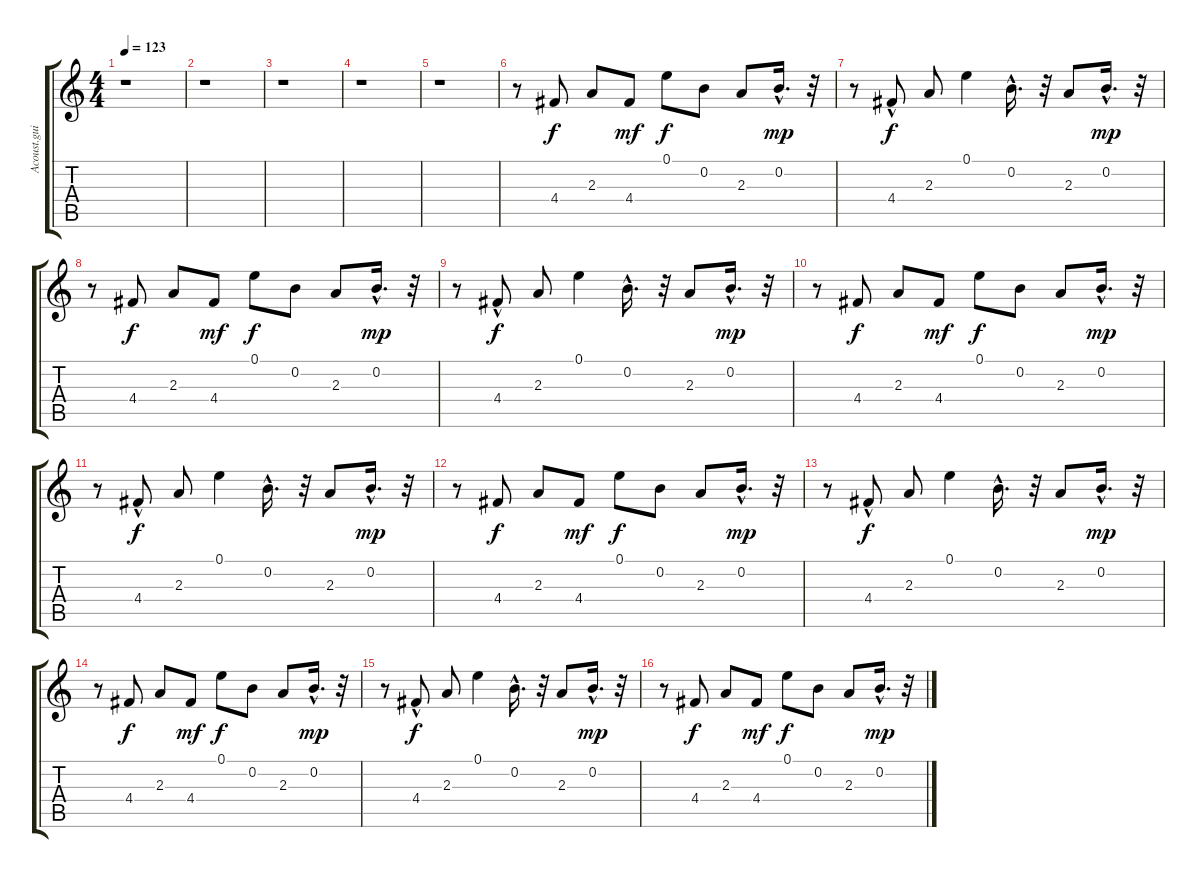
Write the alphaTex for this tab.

\track ("Acoust.guitar (steel" "Acoust.gui") {instrument acousticguitarsteel}
\staff {score tabs}
\tuning (E4 B3 G3 D3 A2 E2) {hide}
\ts (4 4)
\tempo 123
\clef g2
\ks c
r.1{dy f instrument acousticguitarsteel} |
r.1 |
r.1 |
r.1 |
r.1 |
r.8 4.4.8 2.3.8 4.4.8{dy mf} 0.1.8{dy f} 0.2.8 2.3.8 0.2{hac}.16{d dy mp} r.32 |
r.8 4.4{hac}.8{dy f} 2.3.8 0.1.4 0.2{hac}.16{d} r.32 2.3.8 0.2{hac}.16{d dy mp} r.32 |
r.8 4.4.8{dy f} 2.3.8 4.4.8{dy mf} 0.1.8{dy f} 0.2.8 2.3.8 0.2{hac}.16{d dy mp} r.32 |
r.8 4.4{hac}.8{dy f} 2.3.8 0.1.4 0.2{hac}.16{d} r.32 2.3.8 0.2{hac}.16{d dy mp} r.32 |
r.8 4.4.8{dy f} 2.3.8 4.4.8{dy mf} 0.1.8{dy f} 0.2.8 2.3.8 0.2{hac}.16{d dy mp} r.32 |
r.8 4.4{hac}.8{dy f} 2.3.8 0.1.4 0.2{hac}.16{d} r.32 2.3.8 0.2{hac}.16{d dy mp} r.32 |
r.8 4.4.8{dy f} 2.3.8 4.4.8{dy mf} 0.1.8{dy f} 0.2.8 2.3.8 0.2{hac}.16{d dy mp} r.32 |
r.8 4.4{hac}.8{dy f} 2.3.8 0.1.4 0.2{hac}.16{d} r.32 2.3.8 0.2{hac}.16{d dy mp} r.32 |
r.8 4.4.8{dy f} 2.3.8 4.4.8{dy mf} 0.1.8{dy f} 0.2.8 2.3.8 0.2{hac}.16{d dy mp} r.32 |
r.8 4.4{hac}.8{dy f} 2.3.8 0.1.4 0.2{hac}.16{d} r.32 2.3.8 0.2{hac}.16{d dy mp} r.32 |
r.8 4.4.8{dy f} 2.3.8 4.4.8{dy mf} 0.1.8{dy f} 0.2.8 2.3.8 0.2{hac}.16{d dy mp} r.32
